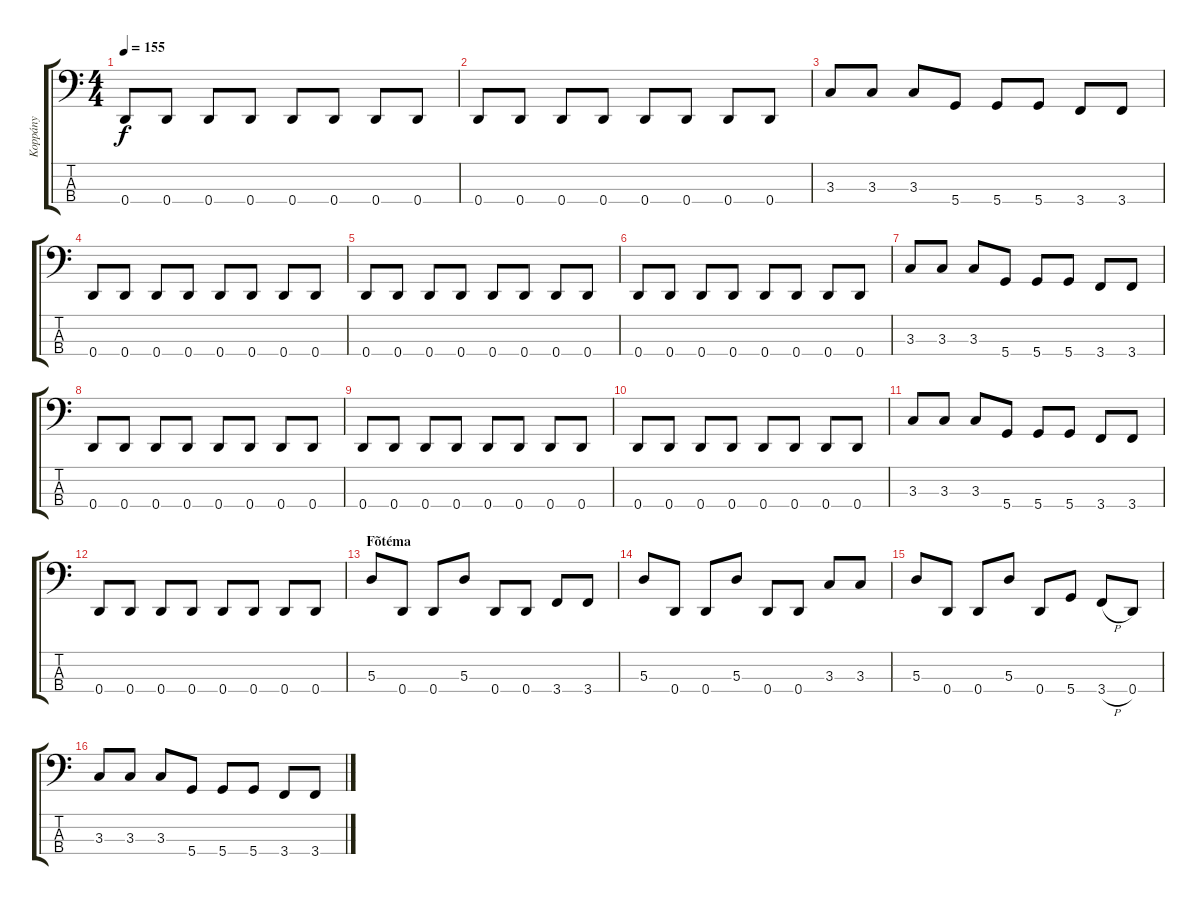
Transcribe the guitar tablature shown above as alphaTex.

\track ("Koppány" "Koppány") {instrument electricbasspick}
\staff {score tabs}
\tuning (G2 D2 A1 D1) {hide}
\ts (4 4)
\tempo 155
\clef f4
\ks c
0.4.8{dy f} 0.4.8 0.4.8 0.4.8 0.4.8 0.4.8 0.4.8 0.4.8 |
0.4.8 0.4.8 0.4.8 0.4.8 0.4.8 0.4.8 0.4.8 0.4.8 |
3.3.8 3.3.8 3.3.8 5.4.8 5.4.8 5.4.8 3.4.8 3.4.8 |
0.4.8 0.4.8 0.4.8 0.4.8 0.4.8 0.4.8 0.4.8 0.4.8 |
0.4.8 0.4.8 0.4.8 0.4.8 0.4.8 0.4.8 0.4.8 0.4.8 |
0.4.8 0.4.8 0.4.8 0.4.8 0.4.8 0.4.8 0.4.8 0.4.8 |
3.3.8 3.3.8 3.3.8 5.4.8 5.4.8 5.4.8 3.4.8 3.4.8 |
0.4.8 0.4.8 0.4.8 0.4.8 0.4.8 0.4.8 0.4.8 0.4.8 |
0.4.8 0.4.8 0.4.8 0.4.8 0.4.8 0.4.8 0.4.8 0.4.8 |
0.4.8 0.4.8 0.4.8 0.4.8 0.4.8 0.4.8 0.4.8 0.4.8 |
3.3.8 3.3.8 3.3.8 5.4.8 5.4.8 5.4.8 3.4.8 3.4.8 |
0.4.8 0.4.8 0.4.8 0.4.8 0.4.8 0.4.8 0.4.8 0.4.8 |
\section ("" "Fõtéma")
5.3.8 0.4.8 0.4.8 5.3.8 0.4.8 0.4.8 3.4.8 3.4.8 |
5.3.8 0.4.8 0.4.8 5.3.8 0.4.8 0.4.8 3.3.8 3.3.8 |
5.3.8 0.4.8 0.4.8 5.3.8 0.4.8 5.4.8 3.4{h}.8 0.4.8 |
3.3.8 3.3.8 3.3.8 5.4.8 5.4.8 5.4.8 3.4.8 3.4.8
